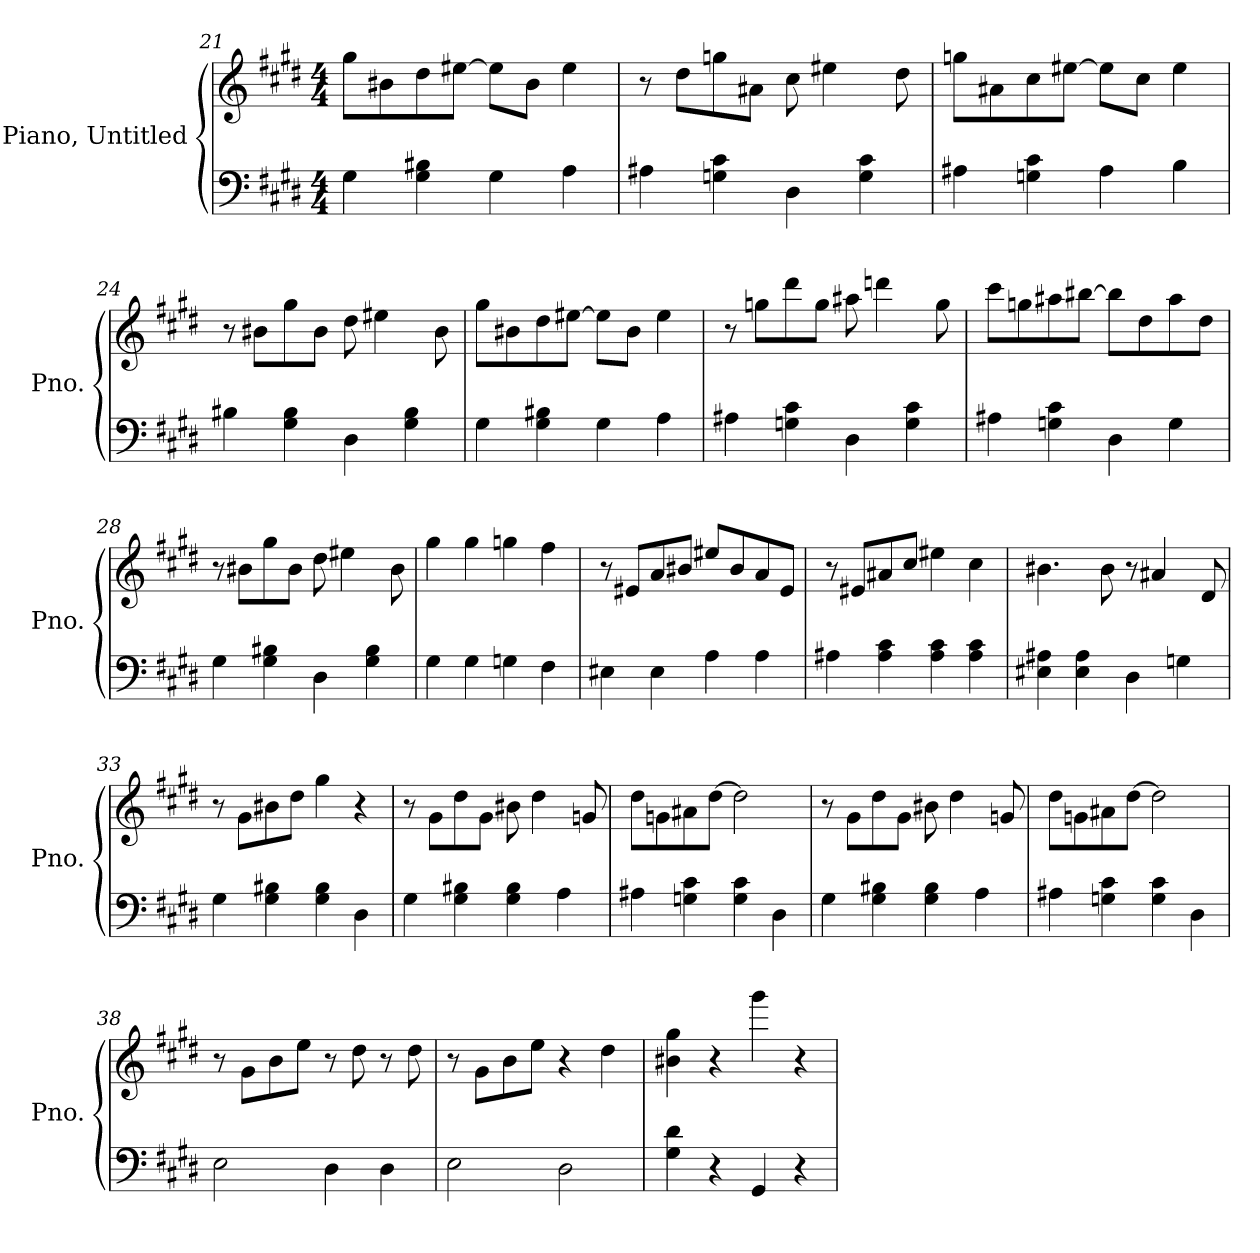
**kern	**kern
*part2	*part1
*staff2	*staff1
*I"Piano, Untitled	*I"Piano, Untitled
*I'Pno.	*I'Pno.
!!LO:LB:g=z
*clefF4	*clefG2
*k[f#c#g#d#]	*k[f#c#g#d#]
*M4/4	*M4/4
=21	=21
4G#\	8gg#\L
.	8b#X\
4G#\ 4B#X\	8dd#\
.	[8ee#X\J
4G#\	8ee#\L]
.	8b#\J
4A\	4ee#\
=22	=22
4A#X\	8r
.	8dd#\L
4Gn\ 4c#\	8ggn\
.	8a#X\J
4D#\	8cc#\
.	4ee#X\
4G\ 4c#\	.
.	8dd#\
=23	=23
4A#X\	8ggn\L
.	8a#X\
4Gn\ 4c#\	8cc#\
.	[8ee#X\J
4A#\	8ee#\L]
.	8cc#\J
4B\	4ee#\
=24	=24
4B#X\	8r
.	8b#X\L
4G#\ 4B#\	8gg#\
.	8b#\J
4D#\	8dd#\
.	4ee#X\
4G#\ 4B#\	.
.	8b#\
!!LO:PB:g=z
=25	=25
4G#\	8gg#\L
.	8b#X\
4G#\ 4B#X\	8dd#\
.	[8ee#X\J
4G#\	8ee#\L]
.	8b#\J
4A\	4ee#\
=26	=26
4A#X\	8r
.	8ggn\L
4Gn\ 4c#\	8ddd#\
.	8gg\J
4D#\	8aa#X\
.	4dddn\
4G\ 4c#\	.
.	8gg\
=27	=27
4A#X\	8ccc#\L
.	8ggn\
4Gn\ 4c#\	8aa#X\
.	[8bb#X\J
4D#\	8bb#\L]
.	8dd#\
4G\	8aa#\
.	8dd#\J
=28	=28
4G#\	8r
.	8b#X\L
4G#\ 4B#X\	8gg#\
.	8b#\J
4D#\	8dd#\
.	4ee#X\
4G#\ 4B#\	.
.	8b#\
!!LO:LB:g=z
=29	=29
4G#\	4gg#\
4G#\	4gg#\
4Gn\	4ggn\
4F#\	4ff#\
=30	=30
4E#X\	8r
.	8e#X/L
4E#\	8a/
.	8b#X/J
4A\	8ee#X/L
.	8b#/
4A\	8a/
.	8e#/J
=31	=31
4A#X\	8r
.	8e#X/L
4A#\ 4c#\	8a#X/
.	8cc#/J
4A#\ 4c#\	4ee#X\
4A#\ 4c#\	4cc#\
=32	=32
4E#X\ 4A#X\	4.b#X\
4E#\ 4A#\	.
.	8b#\
4D#\	8r
.	4a#X/
4Gn\	.
.	8d#/
=33	=33
4G#\	8r
.	8g#\L
4G#\ 4B#X\	8b#X\
.	8dd#\J
4G#\ 4B#\	4gg#\
4D#\	4r
!!LO:LB:g=z
=34	=34
4G#\	8r
.	8g#\L
4G#\ 4B#X\	8dd#\
.	8g#\J
4G#\ 4B#\	8b#X\
.	4dd#\
4A\	.
.	8gn/
=35	=35
4A#X\	8dd#\L
.	8gn\
4Gn\ 4c#\	8a#X\
.	[8dd#\J
4G\ 4c#\	2dd#\]
4D#\	.
=36	=36
4G#\	8r
.	8g#\L
4G#\ 4B#X\	8dd#\
.	8g#\J
4G#\ 4B#\	8b#X\
.	4dd#\
4A\	.
.	8gn/
=37	=37
4A#X\	8dd#\L
.	8gn\
4Gn\ 4c#\	8a#X\
.	[8dd#\J
4G\ 4c#\	2dd#\]
4D#\	.
!!LO:LB:g=z
=38	=38
2E\	8r
.	8g#\L
.	8b\
.	8ee\J
4D#\	8r
.	8dd#\
4D#\	8r
.	8dd#\
=39	=39
2E\	8r
.	8g#\L
.	8b\
.	8ee\J
2D#\	4r
.	4dd#\
=40	=40
4G#\ 4d#\	4b#X\ 4gg#\
4r	4r
4GG#/	4ggg#\
4r	4r
=	=
*-	*-
